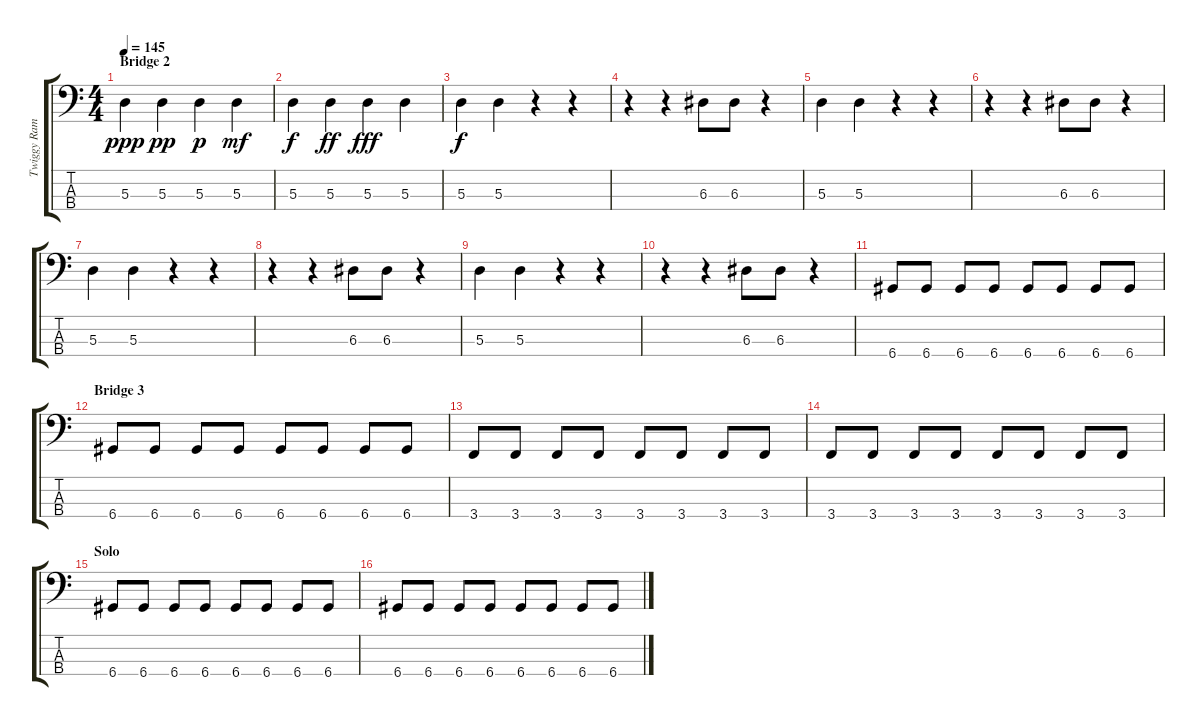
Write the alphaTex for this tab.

\track ("Twiggy Ramirez [Bass]" "Twiggy Ram") {instrument synthbass2}
\staff {score tabs}
\tuning (G2 D2 A1 D1) {hide}
\ts (4 4)
\section ("" "Bridge 2")
\tempo 145
\clef f4
\ks c
5.3.4{dy ppp} 5.3.4{dy pp} 5.3.4{dy p} 5.3.4{dy mf} |
5.3.4{dy f} 5.3.4{dy ff} 5.3.4{dy fff} 5.3.4 |
5.3.4{dy f} 5.3.4 r.4 r.4 |
r.4 r.4 6.3.8 6.3.8 r.4 |
5.3.4 5.3.4 r.4 r.4 |
r.4 r.4 6.3.8 6.3.8 r.4 |
5.3.4 5.3.4 r.4 r.4 |
r.4 r.4 6.3.8 6.3.8 r.4 |
5.3.4 5.3.4 r.4 r.4 |
r.4 r.4 6.3.8 6.3.8 r.4 |
6.4.8 6.4.8 6.4.8 6.4.8 6.4.8 6.4.8 6.4.8 6.4.8 |
\section ("" "Bridge 3")
6.4.8 6.4.8 6.4.8 6.4.8 6.4.8 6.4.8 6.4.8 6.4.8 |
3.4.8 3.4.8 3.4.8 3.4.8 3.4.8 3.4.8 3.4.8 3.4.8 |
3.4.8 3.4.8 3.4.8 3.4.8 3.4.8 3.4.8 3.4.8 3.4.8 |
\section ("" "Solo")
6.4.8 6.4.8 6.4.8 6.4.8 6.4.8 6.4.8 6.4.8 6.4.8 |
6.4.8 6.4.8 6.4.8 6.4.8 6.4.8 6.4.8 6.4.8 6.4.8
